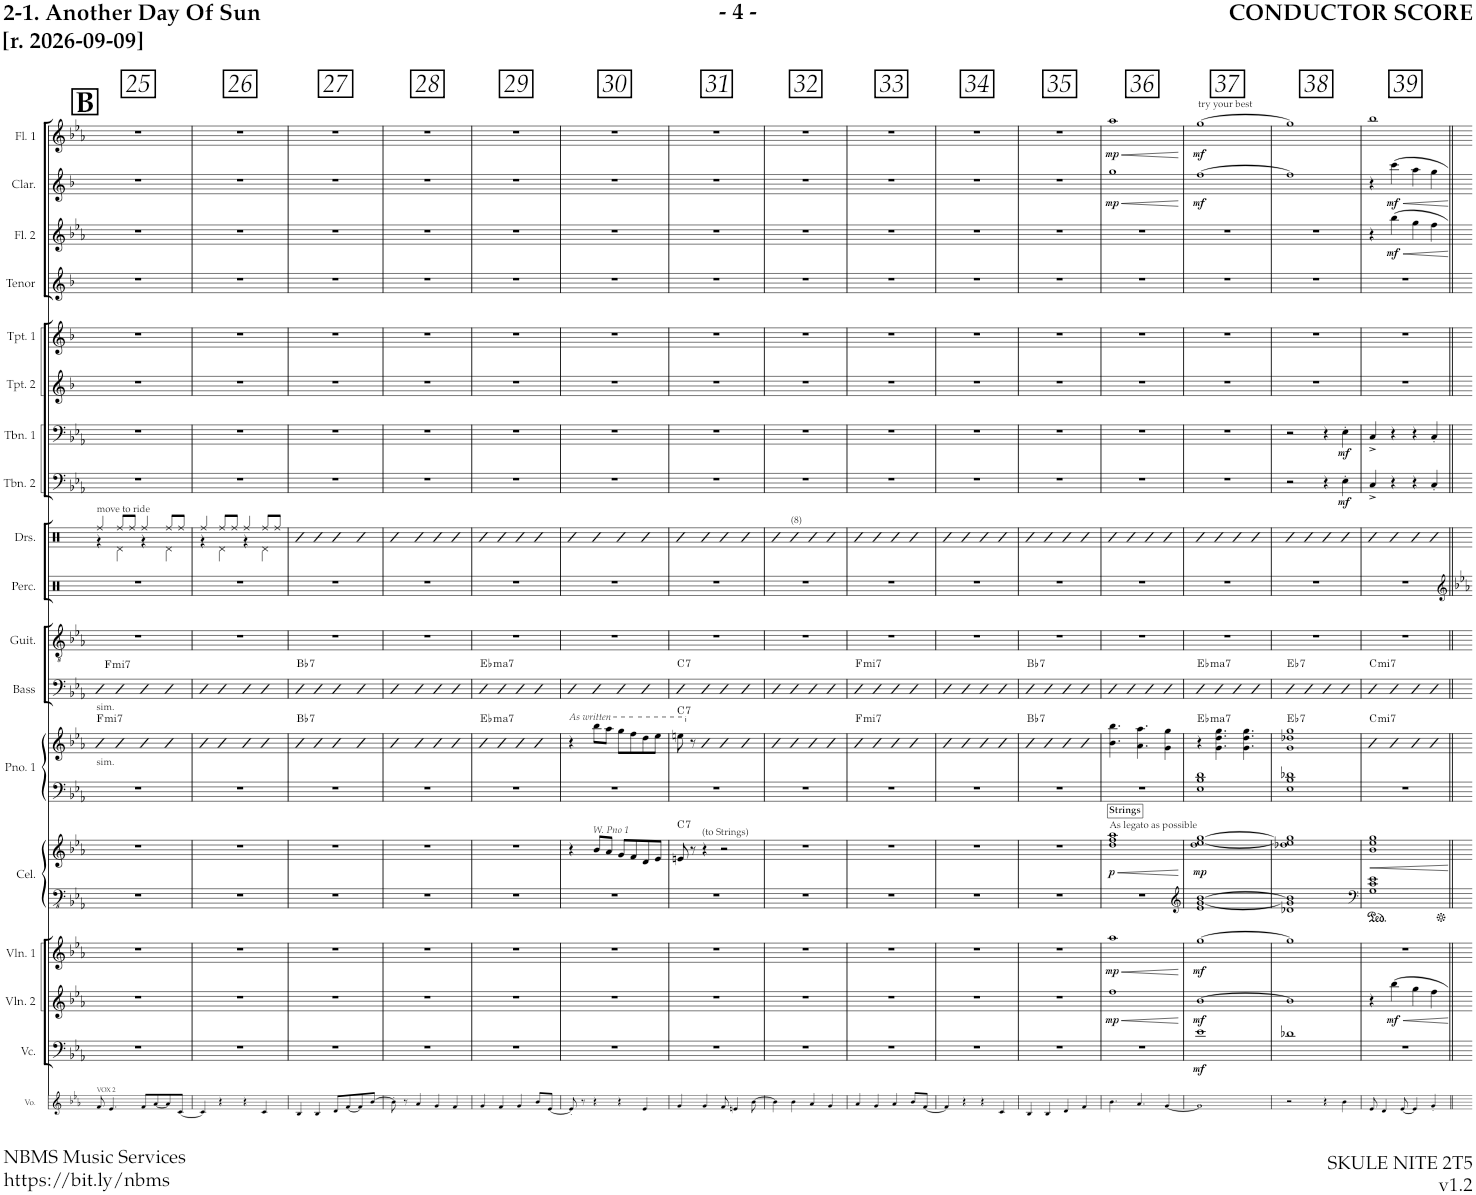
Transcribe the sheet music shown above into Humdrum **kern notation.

**kern	**kern	**dynam	**kern	**dynam	**kern	**dynam	**kern	**kern	**dynam	**harte	**kern	**kern	**harte	**kern	**harte	**kern	**kern	**kern	**kern	**dynam	**kern	**dynam	**kern	**kern	**kern	**kern	**dynam	**kern	**dynam	**kern	**dynam
*part18	*part17	*part17	*part16	*part16	*part15	*part15	*part14	*part14	*part14	*part14	*part13	*part13	*part13	*part12	*part12	*part11	*part10	*part9	*part8	*part8	*part7	*part7	*part6	*part5	*part4	*part3	*part3	*part2	*part2	*part1	*part1
*staff20	*staff19	*staff19	*staff18	*staff18	*staff17	*staff17	*staff16	*staff15	*staff15/16	*	*staff14	*staff13	*	*staff12	*	*staff11	*staff10	*staff9	*staff8	*staff8	*staff7	*staff7	*staff6	*staff5	*staff4	*staff3	*staff3	*staff2	*staff2	*staff1	*staff1
*I"Voice	*I"Violoncello	*	*I"Violin 2	*	*I"Violin 1	*	*I"Piano 2	*	*	*	*I"Piano 1	*	*	*I"Bass	*	*I"Guitar	*I"Percussion	*I"Drumset	*I"Trombone 2	*	*I"Trombone 1	*	*I"Trumpet 2	*I"Trumpet 1	*I"REED 4 (Tenor Sax)	*I"REED 3 (Alto Sax, Flute)	*	*I"REED 2 (Clarinet)	*	*I"Flute (Doubles Bari Sax)	*
*I'Vo.	*I'Vc.	*	*I'Vln. 2	*	*I'Vln. 1	*	*I'Pno. 2	*	*	*	*I'Pno. 1	*	*	*I'Bass	*	*I'Guit.	*I'Perc.	*I'Drs.	*I'Tbn. 2	*	*I'Tbn. 1	*	*I'Tpt. 2	*I'Tpt. 1	*I'Tenor	*I'Alto	*	*I'Clar.	*	*I'Fl. 1	*
!!LO:PB:g=z
*clefG2	*clefF4	*	*clefG2	*	*clefG2	*	*clefFv4	*clefG2	*	*	*clefF4	*clefG2	*	*clefF4	*	*clefGv2	*clefX	*clefX	*clefF4	*	*clefF4	*	*clefG2	*clefG2	*clefG2	*clefG2	*	*clefG2	*	*clefG2	*
*	*	*	*	*	*	*	*Trd-7c-12	*Trd-7c-12	*	*	*	*	*	*Trd7c12	*	*	*	*	*	*	*	*	*Trd1c2	*Trd1c2	*Trd8c14	*Trd5c9	*	*Trd1c2	*	*Trd12c21	*
*k[b-e-a-]	*k[b-e-a-]	*	*k[b-e-a-]	*	*k[b-e-a-]	*	*k[b-e-a-]	*k[b-e-a-]	*	*	*k[b-e-a-]	*k[b-e-a-]	*	*k[b-e-a-]	*	*k[b-e-a-]	*k[]	*k[]	*k[b-e-a-]	*	*k[b-e-a-]	*	*k[b-]	*k[b-]	*k[b-]	*k[b-e-a-]	*	*k[b-]	*	*k[b-e-a-]	*
*M2/2	*M2/2	*	*M2/2	*	*M2/2	*	*M2/2	*M2/2	*	*	*M2/2	*M2/2	*	*M2/2	*	*M2/2	*M2/2	*M2/2	*M2/2	*	*M2/2	*	*M2/2	*M2/2	*M2/2	*M2/2	*	*M2/2	*	*M2/2	*
*met(c|)	*met(c|)	*	*met(c|)	*	*met(c|)	*	*met(c|)	*met(c|)	*	*	*met(c|)	*met(c|)	*	*met(c|)	*	*met(c|)	*met(c|)	*met(c|)	*met(c|)	*	*met(c|)	*	*met(c|)	*met(c|)	*met(c|)	*met(c|)	*	*met(c|)	*	*met(c|)	*
!!LO:REH:place=s1:a:B:cj:fs=14:t=B
=25	=25	=25	=25	=25	=25	=25	=25	=25	=25	=25	=25	=25	=25	=25	=25	=25	=25	=25	=25	=25	=25	=25	=25	=25	=25	=25	=25	=25	=25	=25	=25
*	*	*	*	*	*	*	*	*	*	*	*	*	*	*	*	*	*	*^	*	*	*	*	*	*	*	*	*	*	*	*	*
!	!	!	!	!	!	!	!	!	!	!	!	!	!	!	!	!	!	!LO:TX:a:t=move to ride	!	!	!	!	!	!	!	!	!	!	!	!	!	!
!	!	!	!	!	!	!	!	!	!	!	!	!	!	!LO:TX:b:t=sim.	!	!	!	!	!	!	!	!	!	!	!	!	!	!	!	!	!	!
!	!	!	!	!	!	!	!	!	!	!	!	!LO:TX:b:t=sim.	!	!	!	!	!	!	!	!	!	!	!	!	!	!	!	!	!	!	!	!
!LO:TX:a:t=VOX 2	!	!	!	!	!	!	!	!	!	!	!	!	!LO:H:kt=mi7	!	!LO:H:kt=mi7	!	!	!	!	!	!	!	!	!	!	!	!	!	!	!	!	!
8f/	1r	.	1r	.	1r	.	1r	1r	.	.	1r	4BBB-	F:min7	4BB-	F:min7	1r	1r	4Rff/	4r	1r	.	1r	.	1r	1r	1r	1r	.	1r	.	1r	.
4.e-/	.	.	.	.	.	.	.	.	.	.	.	.	.	.	.	.	.	.	.	.	.	.	.	.	.	.	.	.	.	.	.	.
.	.	.	.	.	.	.	.	.	.	.	.	4AAA-	.	4AA-	.	.	.	8Rff/L	4Rd\	.	.	.	.	.	.	.	.	.	.	.	.	.
.	.	.	.	.	.	.	.	.	.	.	.	.	.	.	.	.	.	8Rff/J	.	.	.	.	.	.	.	.	.	.	.	.	.	.
8f/L	.	.	.	.	.	.	.	.	.	.	.	4GGG	.	4GG	.	.	.	4Rff/	4r	.	.	.	.	.	.	.	.	.	.	.	.	.
[8a-/	.	.	.	.	.	.	.	.	.	.	.	.	.	.	.	.	.	.	.	.	.	.	.	.	.	.	.	.	.	.	.	.
8a-/]	.	.	.	.	.	.	.	.	.	.	.	4FFF	.	4FF	.	.	.	8Rff/L	4Rd\	.	.	.	.	.	.	.	.	.	.	.	.	.
[8c/J	.	.	.	.	.	.	.	.	.	.	.	.	.	.	.	.	.	8Rff/J	.	.	.	.	.	.	.	.	.	.	.	.	.	.
=26	=26	=26	=26	=26	=26	=26	=26	=26	=26	=26	=26	=26	=26	=26	=26	=26	=26	=26	=26	=26	=26	=26	=26	=26	=26	=26	=26	=26	=26	=26	=26	=26
4c/]	1r	.	1r	.	1r	.	1r	1r	.	.	1r	4BBB-	.	4BB-	.	1r	1r	4Rff/	4r	1r	.	1r	.	1r	1r	1r	1r	.	1r	.	1r	.
4r	.	.	.	.	.	.	.	.	.	.	.	4CC	.	4C	.	.	.	8Rff/L	4Rd\	.	.	.	.	.	.	.	.	.	.	.	.	.
.	.	.	.	.	.	.	.	.	.	.	.	.	.	.	.	.	.	8Rff/J	.	.	.	.	.	.	.	.	.	.	.	.	.	.
4r	.	.	.	.	.	.	.	.	.	.	.	4DD	.	4D	.	.	.	4Rff/	4r	.	.	.	.	.	.	.	.	.	.	.	.	.
4c/	.	.	.	.	.	.	.	.	.	.	.	4BBB-	.	4BB-	.	.	.	8Rff/L	4Rd\	.	.	.	.	.	.	.	.	.	.	.	.	.
.	.	.	.	.	.	.	.	.	.	.	.	.	.	.	.	.	.	8Rff/J	.	.	.	.	.	.	.	.	.	.	.	.	.	.
*	*	*	*	*	*	*	*	*	*	*	*	*	*	*	*	*	*	*v	*v	*	*	*	*	*	*	*	*	*	*	*	*	*
=27	=27	=27	=27	=27	=27	=27	=27	=27	=27	=27	=27	=27	=27	=27	=27	=27	=27	=27	=27	=27	=27	=27	=27	=27	=27	=27	=27	=27	=27	=27	=27
!	!	!	!	!	!	!	!	!	!	!	!	!	!LO:H:kt=7	!	!LO:H:kt=7	!	!	!	!	!	!	!	!	!	!	!	!	!	!	!	!
4B-/	1r	.	1r	.	1r	.	1r	1r	.	.	1r	4BB-	Bb:7	4B-	Bb:7	1r	1r	4R	1r	.	1r	.	1r	1r	1r	1r	.	1r	.	1r	.
4B-/	.	.	.	.	.	.	.	.	.	.	.	4AA-	.	4A-	.	.	.	4R	.	.	.	.	.	.	.	.	.	.	.	.	.
8d/L	.	.	.	.	.	.	.	.	.	.	.	4GG	.	4G	.	.	.	4R	.	.	.	.	.	.	.	.	.	.	.	.	.
[8f/	.	.	.	.	.	.	.	.	.	.	.	.	.	.	.	.	.	.	.	.	.	.	.	.	.	.	.	.	.	.	.
8f/]	.	.	.	.	.	.	.	.	.	.	.	4FF	.	4F	.	.	.	4R	.	.	.	.	.	.	.	.	.	.	.	.	.
[8b-/J	.	.	.	.	.	.	.	.	.	.	.	.	.	.	.	.	.	.	.	.	.	.	.	.	.	.	.	.	.	.	.
=28	=28	=28	=28	=28	=28	=28	=28	=28	=28	=28	=28	=28	=28	=28	=28	=28	=28	=28	=28	=28	=28	=28	=28	=28	=28	=28	=28	=28	=28	=28	=28
8b-'\]	1r	.	1r	.	1r	.	1r	1r	.	.	1r	4EE-	.	4E-	.	1r	1r	4R	1r	.	1r	.	1r	1r	1r	1r	.	1r	.	1r	.
8r	.	.	.	.	.	.	.	.	.	.	.	.	.	.	.	.	.	.	.	.	.	.	.	.	.	.	.	.	.	.	.
4a-/	.	.	.	.	.	.	.	.	.	.	.	4DD	.	4D	.	.	.	4R	.	.	.	.	.	.	.	.	.	.	.	.	.
4g/	.	.	.	.	.	.	.	.	.	.	.	4CC	.	4C	.	.	.	4R	.	.	.	.	.	.	.	.	.	.	.	.	.
4f/	.	.	.	.	.	.	.	.	.	.	.	4BBB-	.	4BB-	.	.	.	4R	.	.	.	.	.	.	.	.	.	.	.	.	.
=29	=29	=29	=29	=29	=29	=29	=29	=29	=29	=29	=29	=29	=29	=29	=29	=29	=29	=29	=29	=29	=29	=29	=29	=29	=29	=29	=29	=29	=29	=29	=29
!	!	!	!	!	!	!	!	!	!	!	!	!	!LO:H:kt=ma7	!	!LO:H:kt=ma7	!	!	!	!	!	!	!	!	!	!	!	!	!	!	!	!
4g/	1r	.	1r	.	1r	.	1r	1r	.	.	1r	4EE-	Eb:maj7	4E-	Eb:maj7	1r	1r	4R	1r	.	1r	.	1r	1r	1r	1r	.	1r	.	1r	.
4f/	.	.	.	.	.	.	.	.	.	.	.	4FF	.	4F	.	.	.	4R	.	.	.	.	.	.	.	.	.	.	.	.	.
4g/	.	.	.	.	.	.	.	.	.	.	.	4GG	.	4G	.	.	.	4R	.	.	.	.	.	.	.	.	.	.	.	.	.
8b-/L	.	.	.	.	.	.	.	.	.	.	.	4EE-	.	4E-	.	.	.	4R	.	.	.	.	.	.	.	.	.	.	.	.	.
[8e-/J	.	.	.	.	.	.	.	.	.	.	.	.	.	.	.	.	.	.	.	.	.	.	.	.	.	.	.	.	.	.	.
=30	=30	=30	=30	=30	=30	=30	=30	=30	=30	=30	=30	=30	=30	=30	=30	=30	=30	=30	=30	=30	=30	=30	=30	=30	=30	=30	=30	=30	=30	=30	=30
!	!	!	!	!	!	!	!	!	!	!	!	!LO:TX:a:t=As written	!	!	!	!	!	!	!	!	!	!	!	!	!	!	!	!	!	!	!
8e-'/]	1r	.	1r	.	1r	.	1r	4r	.	.	1r	4r	.	4E-	.	1r	1r	4R	1r	.	1r	.	1r	1r	1r	1r	.	1r	.	1r	.
8r	.	.	.	.	.	.	.	.	.	.	.	.	.	.	.	.	.	.	.	.	.	.	.	.	.	.	.	.	.	.	.
!	!	!	!	!	!	!	!	!LO:TX:a:i:t=W. Pno 1	!	!	!	!	!	!	!	!	!	!	!	!	!	!	!	!	!	!	!	!	!	!	!
4r	.	.	.	.	.	.	.	8b-/L	.	.	.	8bb-\L	.	4F	.	.	.	4R	.	.	.	.	.	.	.	.	.	.	.	.	.
.	.	.	.	.	.	.	.	8a-/J	.	.	.	8aa-\J	.	.	.	.	.	.	.	.	.	.	.	.	.	.	.	.	.	.	.
4r	.	.	.	.	.	.	.	8g/L	.	.	.	8gg\L	.	4G	.	.	.	4R	.	.	.	.	.	.	.	.	.	.	.	.	.
.	.	.	.	.	.	.	.	8f/	.	.	.	8ff\	.	.	.	.	.	.	.	.	.	.	.	.	.	.	.	.	.	.	.
4e-/	.	.	.	.	.	.	.	8d/	.	.	.	8dd\	.	4E-	.	.	.	4R	.	.	.	.	.	.	.	.	.	.	.	.	.
.	.	.	.	.	.	.	.	8e-/J	.	.	.	8ee-\J	.	.	.	.	.	.	.	.	.	.	.	.	.	.	.	.	.	.	.
=31	=31	=31	=31	=31	=31	=31	=31	=31	=31	=31	=31	=31	=31	=31	=31	=31	=31	=31	=31	=31	=31	=31	=31	=31	=31	=31	=31	=31	=31	=31	=31
!	!	!	!	!	!	!	!	!	!	!LO:H:kt=7	!	!	!LO:H:kt=7	!	!LO:H:kt=7	!	!	!	!	!	!	!	!	!	!	!	!	!	!	!	!
4g/	1r	.	1r	.	1r	.	1r	8en/	.	C:7	1r	8een\	C:7	4BB-	C:7	1r	1r	4R	1r	.	1r	.	1r	1r	1r	1r	.	1r	.	1r	.
.	.	.	.	.	.	.	.	8r	.	.	.	8r	.	.	.	.	.	.	.	.	.	.	.	.	.	.	.	.	.	.	.
!	!	!	!	!	!	!	!	!LO:TX:a:t=(to Strings)	!	!	!	!	!	!	!	!	!	!	!	!	!	!	!	!	!	!	!	!	!	!	!
4g/	.	.	.	.	.	.	.	4r	.	.	.	4AAA-	.	4AA-	.	.	.	4R	.	.	.	.	.	.	.	.	.	.	.	.	.
8f/	.	.	.	.	.	.	.	2r	.	.	.	4GGG	.	4GG	.	.	.	4R	.	.	.	.	.	.	.	.	.	.	.	.	.
4en/	.	.	.	.	.	.	.	.	.	.	.	.	.	.	.	.	.	.	.	.	.	.	.	.	.	.	.	.	.	.	.
.	.	.	.	.	.	.	.	.	.	.	.	4FFF	.	4FF	.	.	.	4R	.	.	.	.	.	.	.	.	.	.	.	.	.
[8b-\	.	.	.	.	.	.	.	.	.	.	.	.	.	.	.	.	.	.	.	.	.	.	.	.	.	.	.	.	.	.	.
=32	=32	=32	=32	=32	=32	=32	=32	=32	=32	=32	=32	=32	=32	=32	=32	=32	=32	=32	=32	=32	=32	=32	=32	=32	=32	=32	=32	=32	=32	=32	=32
4b-\]	1r	.	1r	.	1r	.	1r	1r	.	.	1r	4BBB-	.	4BB-	.	1r	1r	4R	1r	.	1r	.	1r	1r	1r	1r	.	1r	.	1r	.
!	!	!	!	!	!	!	!	!	!	!	!	!	!	!	!	!	!	!LO:TX:a:t=(8)	!	!	!	!	!	!	!	!	!	!	!	!	!
4b-\	.	.	.	.	.	.	.	.	.	.	.	4CC	.	4C	.	.	.	4R	.	.	.	.	.	.	.	.	.	.	.	.	.
4a-/	.	.	.	.	.	.	.	.	.	.	.	4DD	.	4D	.	.	.	4R	.	.	.	.	.	.	.	.	.	.	.	.	.
4g/	.	.	.	.	.	.	.	.	.	.	.	4BBB-	.	4BB-	.	.	.	4R	.	.	.	.	.	.	.	.	.	.	.	.	.
=33	=33	=33	=33	=33	=33	=33	=33	=33	=33	=33	=33	=33	=33	=33	=33	=33	=33	=33	=33	=33	=33	=33	=33	=33	=33	=33	=33	=33	=33	=33	=33
!	!	!	!	!	!	!	!	!	!	!	!	!	!LO:H:kt=mi7	!	!LO:H:kt=mi7	!	!	!	!	!	!	!	!	!	!	!	!	!	!	!	!
4a-/	1r	.	1r	.	1r	.	1r	1r	.	.	1r	4BB-	F:min7	4B-	F:min7	1r	1r	4R	1r	.	1r	.	1r	1r	1r	1r	.	1r	.	1r	.
4g/	.	.	.	.	.	.	.	.	.	.	.	4AA-	.	4A-	.	.	.	4R	.	.	.	.	.	.	.	.	.	.	.	.	.
4a-/	.	.	.	.	.	.	.	.	.	.	.	4GG	.	4G	.	.	.	4R	.	.	.	.	.	.	.	.	.	.	.	.	.
8b-/L	.	.	.	.	.	.	.	.	.	.	.	4FF	.	4F	.	.	.	4R	.	.	.	.	.	.	.	.	.	.	.	.	.
[8f/J	.	.	.	.	.	.	.	.	.	.	.	.	.	.	.	.	.	.	.	.	.	.	.	.	.	.	.	.	.	.	.
=34	=34	=34	=34	=34	=34	=34	=34	=34	=34	=34	=34	=34	=34	=34	=34	=34	=34	=34	=34	=34	=34	=34	=34	=34	=34	=34	=34	=34	=34	=34	=34
4f/]	1r	.	1r	.	1r	.	1r	1r	.	.	1r	4EE-	.	4E-	.	1r	1r	4R	1r	.	1r	.	1r	1r	1r	1r	.	1r	.	1r	.
4r	.	.	.	.	.	.	.	.	.	.	.	4DD	.	4D	.	.	.	4R	.	.	.	.	.	.	.	.	.	.	.	.	.
4r	.	.	.	.	.	.	.	.	.	.	.	4CC	.	4C	.	.	.	4R	.	.	.	.	.	.	.	.	.	.	.	.	.
4c/	.	.	.	.	.	.	.	.	.	.	.	4BBB-	.	4BB-	.	.	.	4R	.	.	.	.	.	.	.	.	.	.	.	.	.
=35	=35	=35	=35	=35	=35	=35	=35	=35	=35	=35	=35	=35	=35	=35	=35	=35	=35	=35	=35	=35	=35	=35	=35	=35	=35	=35	=35	=35	=35	=35	=35
!	!	!	!	!	!	!	!	!	!	!	!	!	!LO:H:kt=7	!	!LO:H:kt=7	!	!	!	!	!	!	!	!	!	!	!	!	!	!	!	!
4B-/	1r	.	1r	.	1r	.	1r	1r	.	.	1r	4EE-	Bb:7	4E-	Bb:7	1r	1r	4R	1r	.	1r	.	1r	1r	1r	1r	.	1r	.	1r	.
4B-/	.	.	.	.	.	.	.	.	.	.	.	4FF	.	4F	.	.	.	4R	.	.	.	.	.	.	.	.	.	.	.	.	.
4d/	.	.	.	.	.	.	.	.	.	.	.	4GG	.	4G	.	.	.	4R	.	.	.	.	.	.	.	.	.	.	.	.	.
4f/	.	.	.	.	.	.	.	.	.	.	.	4EE-	.	4E-	.	.	.	4R	.	.	.	.	.	.	.	.	.	.	.	.	.
=36	=36	=36	=36	=36	=36	=36	=36	=36	=36	=36	=36	=36	=36	=36	=36	=36	=36	=36	=36	=36	=36	=36	=36	=36	=36	=36	=36	=36	=36	=36	=36
!	!	!	!	!	!	!	!	!LO:TX:a:B:t=Strings	!	!	!	!	!	!	!	!	!	!	!	!	!	!	!	!	!	!	!	!	!	!	!
!	!	!	!	!	!	!	!	!LO:TX:a:t=As legato as possible	!	!	!	!	!	!	!	!	!	!	!	!	!	!	!	!	!	!	!	!	!	!	!
!	!	!	!	!LO:HP:b	!	!LO:HP:b	!	!	!LO:HP:b	!	!	!	!	!	!	!	!	!	!	!	!	!	!	!	!	!	!	!	!LO:HP:b	!	!LO:HP:b
!	!	!	!	!LO:DY:n=1:b	!	!LO:DY:n=1:b	!	!	!LO:DY:n=1:b	!	!	!	!	!	!	!	!	!	!	!	!	!	!	!	!	!	!	!	!LO:DY:n=1:b	!	!LO:DY:n=1:b
4.b-\	1r	.	1ff	< mp	1aa-	< mp	1r	1dd 1ff 1aa-	< p	.	1r	4.b-\ 4.bb-\	.	4E-	.	1r	1r	4R	1r	.	1r	.	1r	1r	1r	1r	.	1gg	< mp	1aa-	< mp
.	.	.	.	.	.	.	.	.	.	.	.	.	.	4F	.	.	.	4R	.	.	.	.	.	.	.	.	.	.	.	.	.
4.a-/	.	.	.	.	.	.	.	.	.	.	.	4.a-\ 4.aa-\	.	.	.	.	.	.	.	.	.	.	.	.	.	.	.	.	.	.	.
.	.	.	.	.	.	.	.	.	.	.	.	.	.	4G	.	.	.	4R	.	.	.	.	.	.	.	.	.	.	.	.	.
[4g/	.	.	.	.	.	.	.	.	.	.	.	4g\ 4gg\	.	4E-	.	.	.	4R	.	.	.	.	.	.	.	.	.	.	.	.	.
.	.	.	.	[	.	[	.	.	[	.	.	.	.	.	.	.	.	.	.	.	.	.	.	.	.	.	.	.	[	.	[
=37	=37	=37	=37	=37	=37	=37	=37	=37	=37	=37	=37	=37	=37	=37	=37	=37	=37	=37	=37	=37	=37	=37	=37	=37	=37	=37	=37	=37	=37	=37	=37
*	*	*	*	*	*	*	*clefG2	*	*	*	*	*	*	*	*	*	*	*	*	*	*	*	*	*	*	*	*	*	*	*	*
!	!	!	!	!	!	!	!	!	!	!	!	!	!	!	!	!	!	!	!	!	!	!	!	!	!	!	!	!	!	!LO:TX:a:t=try your best	!
!	!	!LO:DY:b	!	!LO:DY:b	!	!LO:DY:b	!	!	!LO:DY:b	!	!	!	!LO:H:kt=ma7	!	!LO:H:kt=ma7	!	!	!	!	!	!	!	!	!	!	!	!	!	!LO:DY:b	!	!LO:DY:b
1g]	1e-	mf	[1b-	mf	[1gg	mf	1e- [1g [1b-	1dd [1ee- [1gg	mp	.	1E- 1B- 1d	4r	Eb:maj7	4E-	Eb:maj7	1r	1r	4R	1r	.	1r	.	1r	1r	1r	1r	.	[1ff	mf	[1gg	mf
.	.	.	.	.	.	.	.	.	.	.	.	4.g\ 4.dd\ 4.gg\	.	4F	.	.	.	4R	.	.	.	.	.	.	.	.	.	.	.	.	.
.	.	.	.	.	.	.	.	.	.	.	.	.	.	4G	.	.	.	4R	.	.	.	.	.	.	.	.	.	.	.	.	.
.	.	.	.	.	.	.	.	.	.	.	.	4.g\ 4.dd\ 4.gg\	.	.	.	.	.	.	.	.	.	.	.	.	.	.	.	.	.	.	.
.	.	.	.	.	.	.	.	.	.	.	.	.	.	4E-	.	.	.	4R	.	.	.	.	.	.	.	.	.	.	.	.	.
=38	=38	=38	=38	=38	=38	=38	=38	=38	=38	=38	=38	=38	=38	=38	=38	=38	=38	=38	=38	=38	=38	=38	=38	=38	=38	=38	=38	=38	=38	=38	=38
!	!	!	!	!	!	!	!	!	!	!	!	!	!LO:H:kt=7	!	!LO:H:kt=7	!	!	!	!	!	!	!	!	!	!	!	!	!	!	!	!
2r	1d-X	.	1b-]	.	1gg]	.	1d-X 1g] 1b-]	1dd-X 1ee-] 1gg]	.	.	1E- 1B- 1d-X	1g 1dd-X 1gg	Eb:7	4E-	Eb:7	1r	1r	4R	2r	.	2r	.	1r	1r	1r	1r	.	1ff]	.	1gg]	.
.	.	.	.	.	.	.	.	.	.	.	.	.	.	4F	.	.	.	4R	.	.	.	.	.	.	.	.	.	.	.	.	.
4r	.	.	.	.	.	.	.	.	.	.	.	.	.	4G	.	.	.	4R	4r	.	4r	.	.	.	.	.	.	.	.	.	.
!	!	!	!	!	!	!	!	!	!	!	!	!	!	!	!	!	!	!	!	!LO:DY:b	!	!LO:DY:b	!	!	!	!	!	!	!	!	!
4b-\	.	.	.	.	.	.	.	.	.	.	.	.	.	4E-	.	.	.	4R	4E-'\	mf	4E-'\	mf	.	.	.	.	.	.	.	.	.
=39	=39	=39	=39	=39	=39	=39	=39	=39	=39	=39	=39	=39	=39	=39	=39	=39	=39	=39	=39	=39	=39	=39	=39	=39	=39	=39	=39	=39	=39	=39	=39
*	*	*	*	*	*	*	*clefF4	*	*	*	*	*	*	*	*	*	*	*	*	*	*	*	*	*	*	*	*	*	*	*	*
!	!	!	!	!	!	!	!	!	!	!	!	!	!LO:H:kt=mi7	!	!LO:H:kt=mi7	!	!	!	!	!	!	!	!	!	!	!	!	!	!	!	!
8e-/	1r	.	4r	.	1r	.	1G 1c 1e-	1b- 1ee- 1gg	.	.	1r	4BBB-	C:min7	4E-	C:min7	1r	1r	4R	4C^/	.	4C^/	.	1r	1r	1r	4r	.	4r	.	1bb-	.
4d/	.	.	.	.	.	.	.	.	.	.	.	.	.	.	.	.	.	.	.	.	.	.	.	.	.	.	.	.	.	.	.
!	!	!	!	!LO:DY:b	!	!	!	!	!	!	!	!	!	!	!	!	!	!	!	!	!	!	!	!	!	!	!LO:DY:b	!	!LO:DY:b	!	!
.	.	.	4bb-\	mf	.	.	.	.	.	.	.	4CC	.	4F	.	.	.	4R	4r	.	4r	.	.	.	.	4bb-\	mf	4ccc\	mf	.	.
[8e-/	.	.	.	.	.	.	.	.	.	.	.	.	.	.	.	.	.	.	.	.	.	.	.	.	.	.	.	.	.	.	.
4e-/]	.	.	4gg\	.	.	.	.	.	.	.	.	4DD	.	4G	.	.	.	4R	4r	.	4r	.	.	.	.	4gg\	.	4aa\	.	.	.
4g'/	.	.	4ff\	.	.	.	.	.	.	.	.	4BBB-	.	4E-	.	.	.	4R	4C'/	.	4C'/	.	.	.	.	4ff\	.	4gg\	.	.	.
=||	=||	=||	=||	=||	=||	=||	=||	=||	=||	=||	=||	=||	=||	=||	=||	=||	=||	=||	=||	=||	=||	=||	=||	=||	=||	=||	=||	=||	=||	=||	=||
*-	*-	*-	*-	*-	*-	*-	*-	*-	*-	*-	*-	*-	*-	*-	*-	*-	*-	*-	*-	*-	*-	*-	*-	*-	*-	*-	*-	*-	*-	*-	*-
